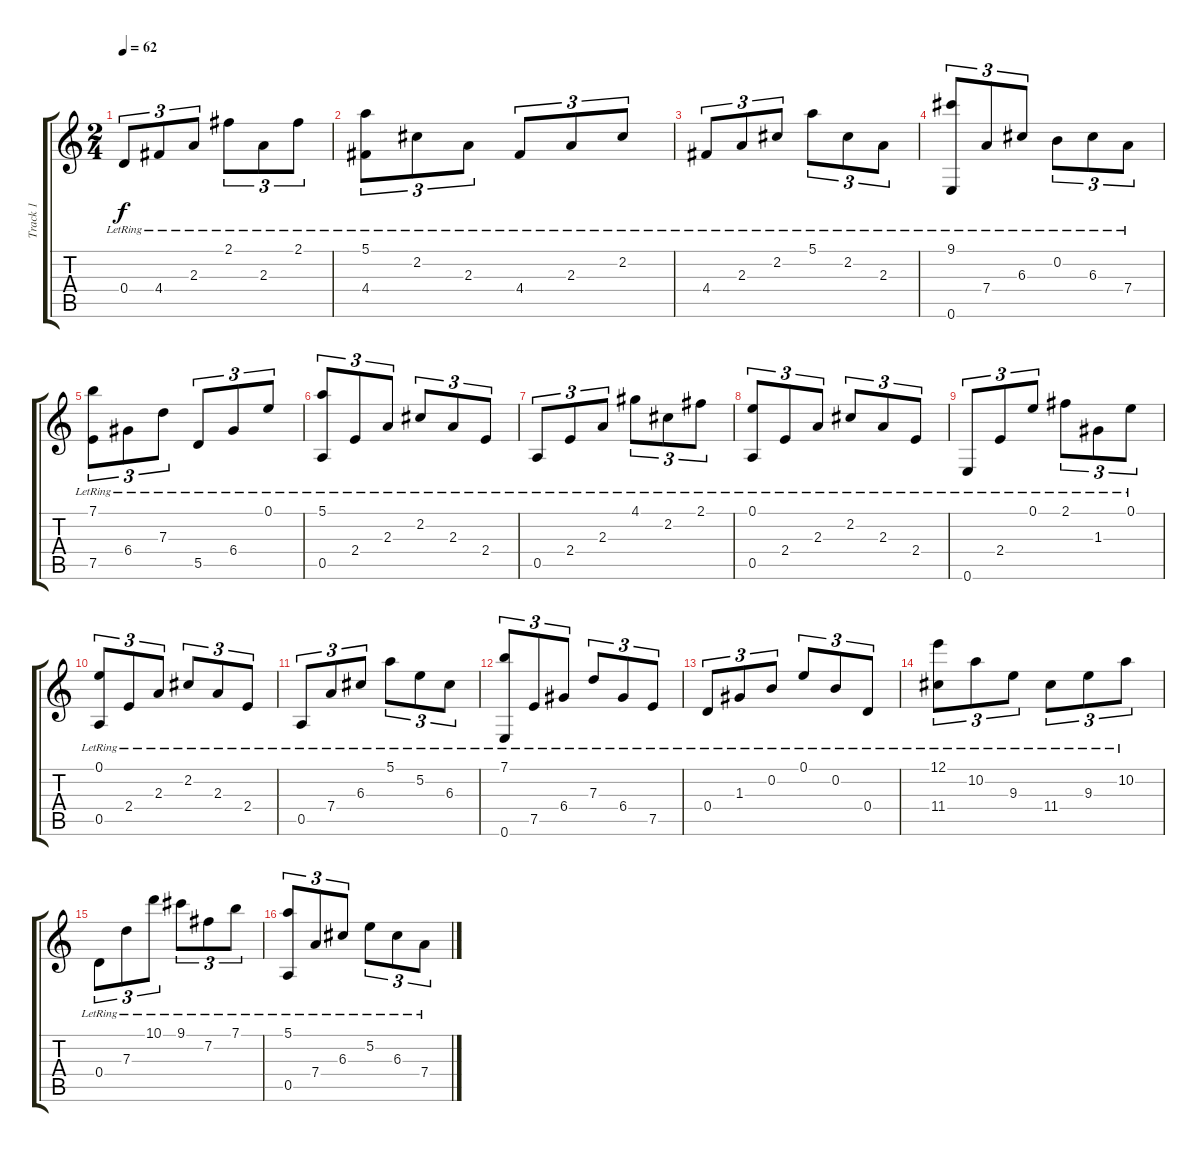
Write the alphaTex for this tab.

\track ("Track 1" "Track 1") {instrument acousticguitarsteel}
\staff {score tabs}
\tuning (E4 B3 G3 D3 A2 E2) {hide}
\ts (2 4)
\tempo 62
\clef g2
\ks c
0.4{lr}.8{tu (3 2) dy f} 4.4{lr}.8{tu (3 2)} 2.3{lr}.8{tu (3 2)} 2.1{lr}.8{tu (3 2)} 2.3{lr}.8{tu (3 2)} 2.1{lr}.8{tu (3 2)} |
(5.1{lr} 4.4{lr}).8{tu (3 2)} 2.2{lr}.8{tu (3 2)} 2.3{lr}.8{tu (3 2)} 4.4{lr}.8{tu (3 2)} 2.3{lr}.8{tu (3 2)} 2.2{lr}.8{tu (3 2)} |
4.4{lr}.8{tu (3 2)} 2.3{lr}.8{tu (3 2)} 2.2{lr}.8{tu (3 2)} 5.1{lr}.8{tu (3 2)} 2.2{lr}.8{tu (3 2)} 2.3{lr}.8{tu (3 2)} |
(9.1{lr} 0.6{lr}).8{tu (3 2)} 7.4{lr}.8{tu (3 2)} 6.3{lr}.8{tu (3 2)} 0.2{lr}.8{tu (3 2)} 6.3{lr}.8{tu (3 2)} 7.4{lr}.8{tu (3 2)} |
(7.1{lr} 7.5{lr}).8{tu (3 2)} 6.4{lr}.8{tu (3 2)} 7.3{lr}.8{tu (3 2)} 5.5{lr}.8{tu (3 2)} 6.4{lr}.8{tu (3 2)} 0.1{lr}.8{tu (3 2)} |
(5.1{lr} 0.5{lr}).8{tu (3 2)} 2.4{lr}.8{tu (3 2)} 2.3{lr}.8{tu (3 2)} 2.2{lr}.8{tu (3 2)} 2.3{lr}.8{tu (3 2)} 2.4{lr}.8{tu (3 2)} |
0.5{lr}.8{tu (3 2)} 2.4{lr}.8{tu (3 2)} 2.3{lr}.8{tu (3 2)} 4.1{lr}.8{tu (3 2)} 2.2{lr}.8{tu (3 2)} 2.1{lr}.8{tu (3 2)} |
(0.1{lr} 0.5{lr}).8{tu (3 2)} 2.4{lr}.8{tu (3 2)} 2.3{lr}.8{tu (3 2)} 2.2{lr}.8{tu (3 2)} 2.3{lr}.8{tu (3 2)} 2.4{lr}.8{tu (3 2)} |
0.6{lr}.8{tu (3 2)} 2.4{lr}.8{tu (3 2)} 0.1{lr}.8{tu (3 2)} 2.1{lr}.8{tu (3 2)} 1.3{lr}.8{tu (3 2)} 0.1{lr}.8{tu (3 2)} |
(0.1{lr} 0.5{lr}).8{tu (3 2)} 2.4{lr}.8{tu (3 2)} 2.3{lr}.8{tu (3 2)} 2.2{lr}.8{tu (3 2)} 2.3{lr}.8{tu (3 2)} 2.4{lr}.8{tu (3 2)} |
0.5{lr}.8{tu (3 2)} 7.4{lr}.8{tu (3 2)} 6.3{lr}.8{tu (3 2)} 5.1{lr}.8{tu (3 2)} 5.2{lr}.8{tu (3 2)} 6.3{lr}.8{tu (3 2)} |
(7.1{lr} 0.6{lr}).8{tu (3 2)} 7.5{lr}.8{tu (3 2)} 6.4{lr}.8{tu (3 2)} 7.3{lr}.8{tu (3 2)} 6.4{lr}.8{tu (3 2)} 7.5{lr}.8{tu (3 2)} |
0.4{lr}.8{tu (3 2)} 1.3{lr}.8{tu (3 2)} 0.2{lr}.8{tu (3 2)} 0.1{lr}.8{tu (3 2)} 0.2{lr}.8{tu (3 2)} 0.4{lr}.8{tu (3 2)} |
(12.1{lr} 11.4{lr}).8{tu (3 2)} 10.2{lr}.8{tu (3 2)} 9.3{lr}.8{tu (3 2)} 11.4{lr}.8{tu (3 2)} 9.3{lr}.8{tu (3 2)} 10.2{lr}.8{tu (3 2)} |
0.4{lr}.8{tu (3 2)} 7.3{lr}.8{tu (3 2)} 10.1{lr}.8{tu (3 2)} 9.1{lr}.8{tu (3 2)} 7.2{lr}.8{tu (3 2)} 7.1{lr}.8{tu (3 2)} |
(5.1{lr} 0.5{lr}).8{tu (3 2)} 7.4{lr}.8{tu (3 2)} 6.3{lr}.8{tu (3 2)} 5.2{lr}.8{tu (3 2)} 6.3{lr}.8{tu (3 2)} 7.4{lr}.8{tu (3 2)}
